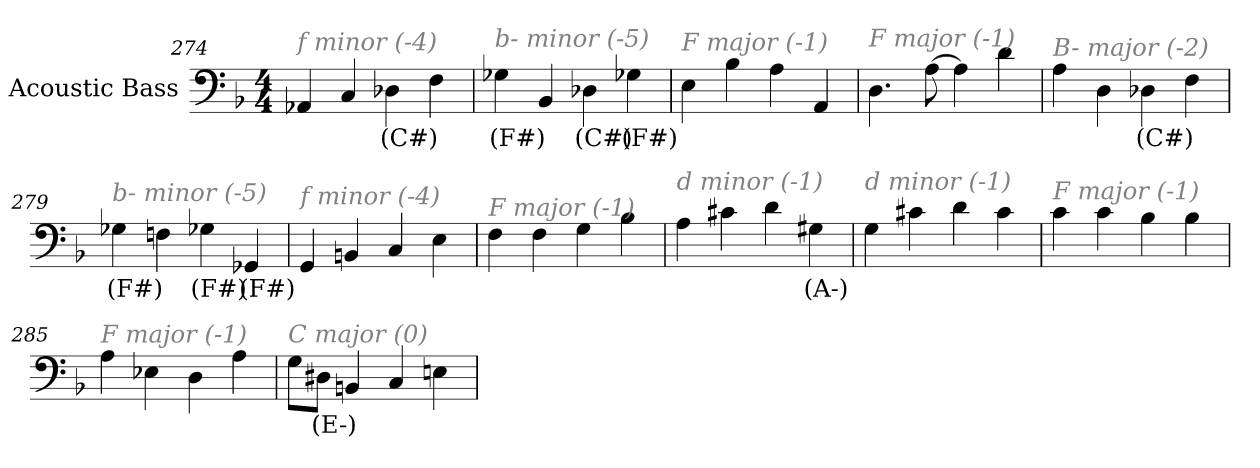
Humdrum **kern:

**kern	**text
*part1	*part1
*staff1	*staff1
*I"Acoustic Bass	*
*clefF4	*
*ITrd7c12	*
*k[b-]	*
*F:	*
*M4/4	*
=274	=274
!LO:TX:i:color=#808080:t=f minor (-4)	!
4AAA-X	.
4CC	.
4DD-Xi	(C#)
4FF	.
=275	=275
!LO:TX:i:color=#808080:t=b- minor (-5)	!
4GG-Xi	(F#)
4BBB-	.
4DD-Xi	(C#)
4GG-Xi	(F#)
=276	=276
!LO:TX:i:color=#808080:t=F major (-1)	!
4EE	.
4BB-	.
4AA	.
4AAA	.
=277	=277
!LO:TX:i:color=#808080:t=F major (-1)	!
4.DD	.
[8AA	.
4AA]	.
4D	.
=278	=278
!LO:TX:i:color=#808080:t=B- major (-2)	!
4AA	.
4DD	.
4DD-Xi	(C#)
4FF	.
=279	=279
!LO:TX:i:color=#808080:t=b- minor (-5)	!
4GG-Xi	(F#)
4FFn	.
4GG-Xi	(F#)
4GGG-Xi	(F#)
=280	=280
!LO:TX:i:color=#808080:t=f minor (-4)	!
4GGG	.
4BBBn	.
4CC	.
4EE	.
=281	=281
!LO:TX:i:color=#808080:t=F major (-1)	!
4FF	.
4FF	.
4GG	.
4BB-	.
=282	=282
!LO:TX:i:color=#808080:t=d minor (-1)	!
4AA	.
4C#X	.
4D	.
4GG#Xi	(A-)
=283	=283
!LO:TX:i:color=#808080:t=d minor (-1)	!
4GG	.
4C#X	.
4D	.
4C#	.
=284	=284
!LO:TX:i:color=#808080:t=F major (-1)	!
4C	.
4C	.
4BB-	.
4BB-	.
=285	=285
!LO:TX:i:color=#808080:t=F major (-1)	!
4AA	.
4EE-X	.
4DD	.
4AA	.
=286	=286
!LO:TX:i:color=#808080:t=C major (0)	!
8GGL	.
8DD#XiJ	(E-)
4BBBn	.
4CC	.
4EEn	.
=	=
*-	*-
